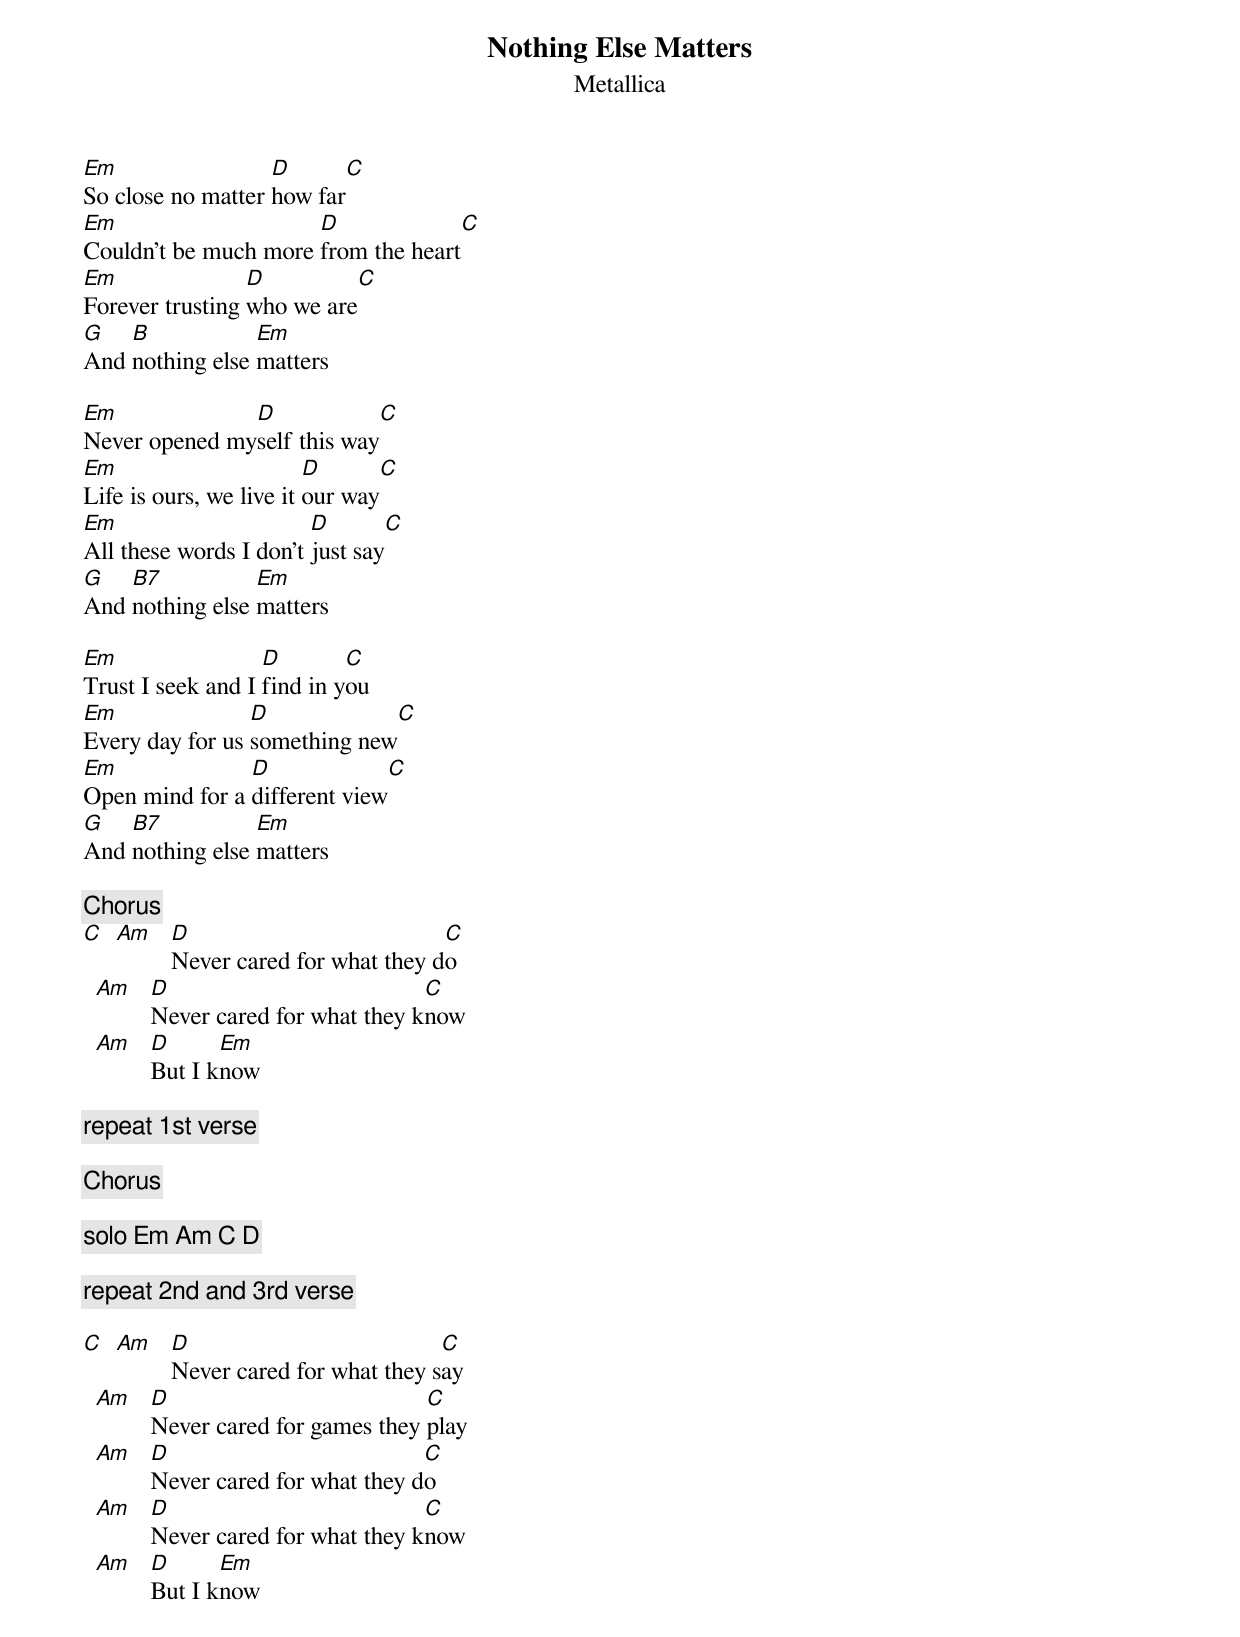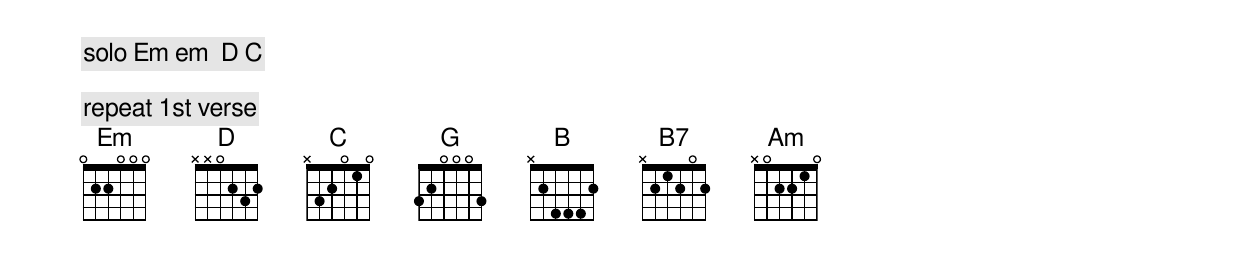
{t: Nothing Else Matters}
{st: Metallica}
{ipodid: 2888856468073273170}


Em                 D      C
So close no matter how far
Em                    D             C
Couldn't be much more from the heart
Em               D         C
Forever trusting who we are
G   B            Em
And nothing else matters

Em             D            C
Never opened myself this way
Em                       D      C
Life is ours, we live it our way
Em                      D       C
All these words I don't just say
G   B7           Em
And nothing else matters

Em                 D        C
Trust I seek and I find in you
Em               D            C
Every day for us something new
Em              D             C
Open mind for a different view
G   B7           Em
And nothing else matters

{c: Chorus}
C Am D                          C
     Never cared for what they do
  Am D                          C
     Never cared for what they know
  Am D      Em
     But I know

{c:repeat 1st verse}

{c:Chorus}

{c: solo Em Am C D}

{c: repeat 2nd and 3rd verse}

C Am D                          C
     Never cared for what they say
  Am D                          C
     Never cared for games they play
  Am D                          C
     Never cared for what they do
  Am D                          C
     Never cared for what they know
  Am D      Em
     But I know

{c: solo Em em  D C}

{c: repeat 1st verse}
